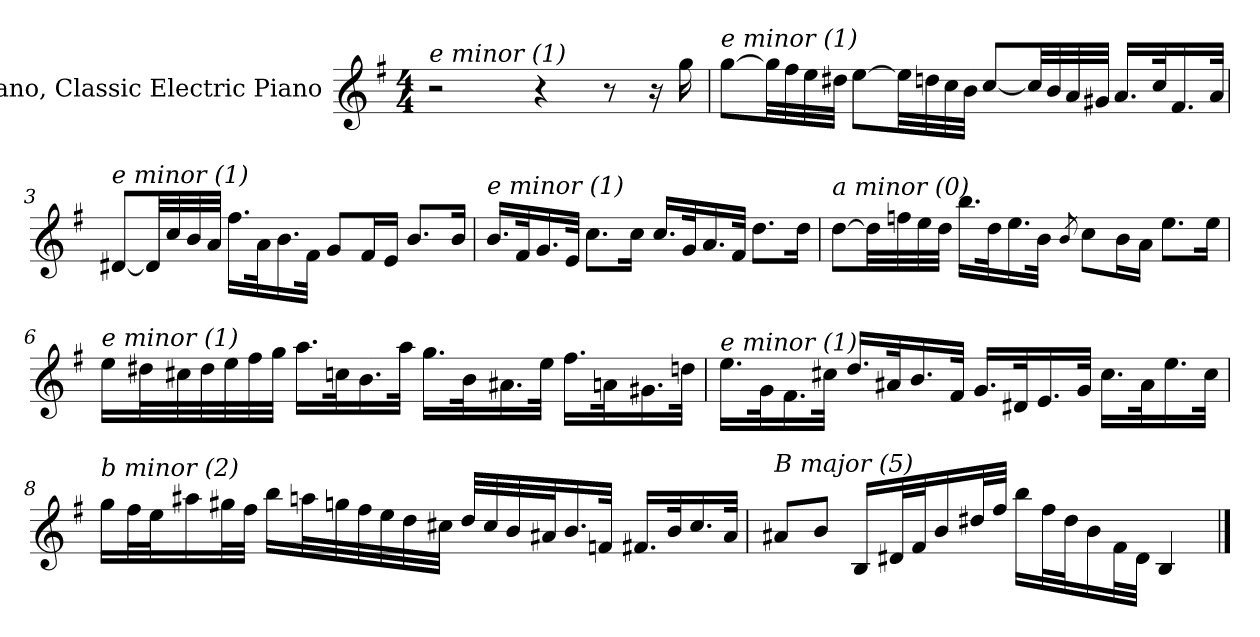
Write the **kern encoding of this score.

**kern
*part1
*staff1
*I"Piano, Classic Electric Piano
*I'Pno.
*clefG2
*k[f#]
*G:
*M4/4
*MM60
=1
!LO:TX:i:t=e minor (1)
2r
4r
8r
16r
16gg\
=2
!LO:TX:i:t=e minor (1)
[8gg\L
32gg\LL]
32ff#\
32ee\
32dd#X\JJJ
[8ee\L
32ee\LL]
32ddn\
32cc\
32b\JJJ
[8cc/L
32cc/LL]
32b/
32a/
32g#X/JJJ
16.a/LL
32cc/k
16.f#/
32a/JJk
=3
!LO:TX:i:t=e minor (1)
[8d#X/L
32d#/LL]
32cc/
32b/
32a/JJJ
16.ff#\LL
32a\k
16.b\
32f#\JJk
8g/L
16f#/L
16e/JJ
8.b/L
16b/Jk
!!LO:LB:g=z
=4
!LO:TX:i:t=e minor (1)
16.b/LL
32f#/k
16.g/
32e/JJk
8.cc\L
16cc\Jk
16.cc/LL
32g/k
16.a/
32f#/JJk
8.dd\L
16dd\Jk
=5
!LO:TX:i:t=a minor (0)
[8dd\L
32dd\LL]
32ffn\
32ee\
32dd\JJJ
16.bb\LL
32dd\k
16.ee\
32b\JJk
8qb/
8cc\L
16b\L
16a\JJ
8.ee\L
16ee\Jk
!!LO:LB:g=z
=6
!LO:TX:i:t=e minor (1)
16ee\LL
32dd#X\L
32cc#X\
32dd#\
32ee\
32ff#\
32gg\JJJ
16.aa\LL
32ccn\k
16.b\
32aa\JJk
16.gg\LL
32b\k
16.a#X\
32ee\JJk
16.ff#\LL
32an\k
16.g#X\
32ddn\JJk
!!LO:LB:g=z
=7
!LO:TX:i:t=e minor (1)
16.ee\LL
32g\k
16.f#\
32cc#X\JJk
16.dd/LL
32a#X/k
16.b/
32f#/JJk
16.g/LL
32d#X/k
16.e/
32g/JJk
16.cc#\LL
32a#\k
16.ee\
32cc#\JJk
!!LO:LB:g=z
=8
!LO:TX:i:t=b minor (2)
16gg\LL
32ff#\L
32ee\J
16aa#X\
32gg#X\L
32ff#\JJJ
16bb\LL
32aan\L
32ggn\
32ff#\
32ee\
32dd\
32cc#X\JJJ
32dd/LLL
32cc#/
32b/
32a#X/J
16.b/
32fni/JJk
16.f#/LL
32b/k
16.cc#/
32a#/JJk
=9
!LO:TX:i:t=B major (5)
8a#X/L
8b/J
16B/LL
32d#X/L
32f#/J
16b/
32dd#X/L
32ff#/JJJ
16bb\LL
32ff#\L
32dd#\J
16b\
32f#\L
32d#\JJJ
4B/
==
*-
